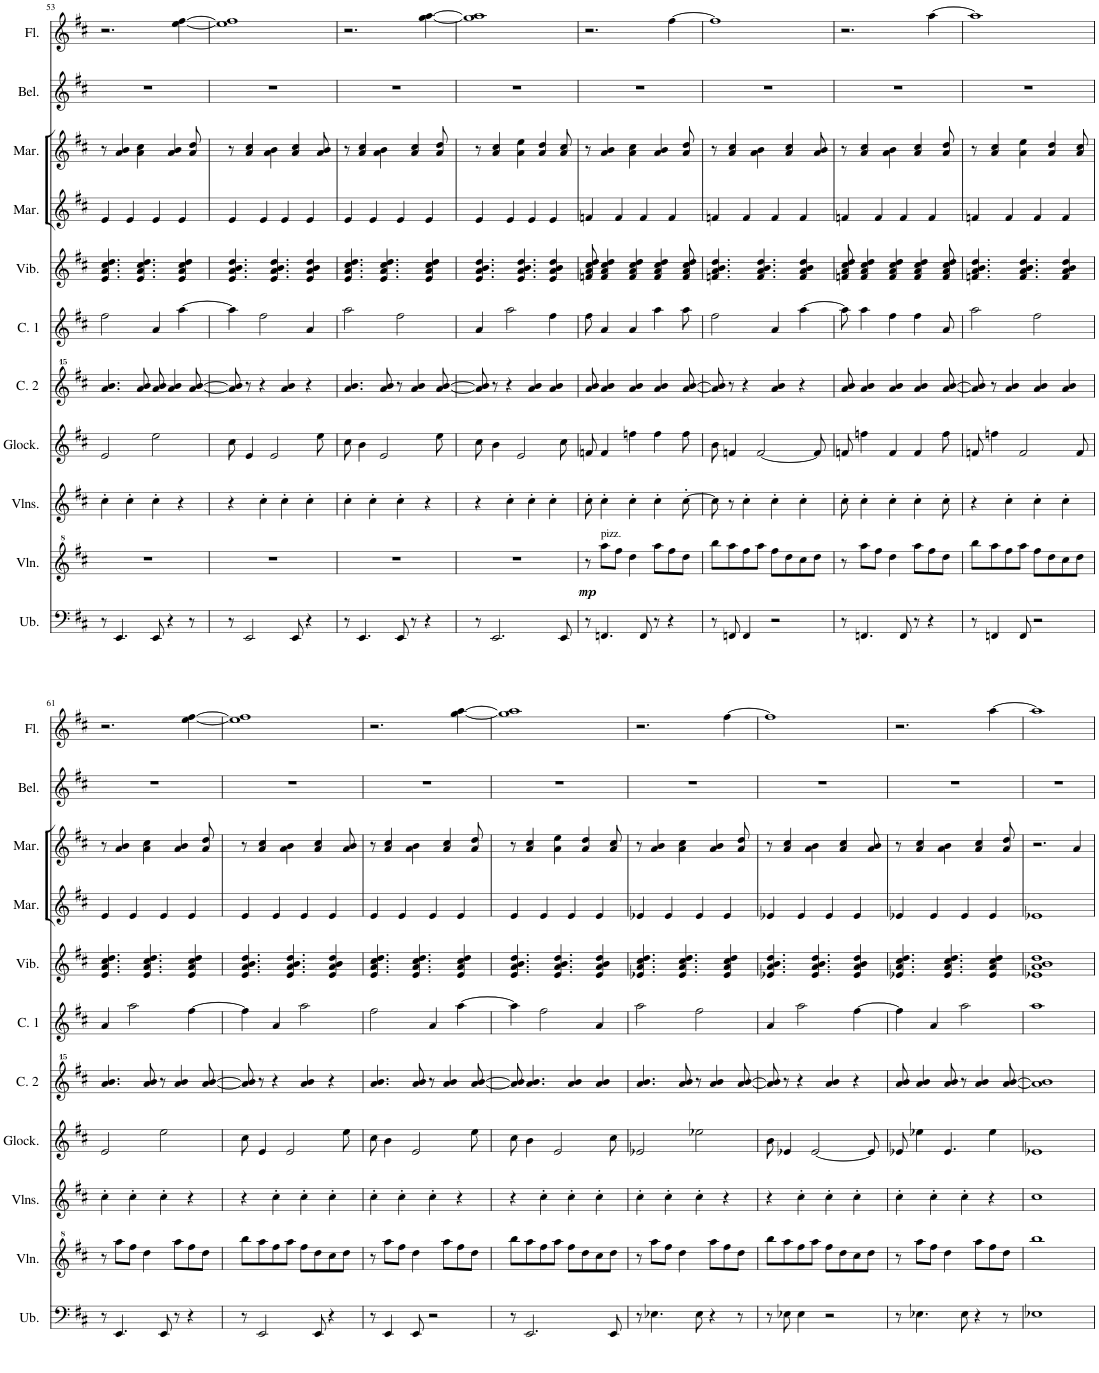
**kern	**kern	**dynam	**kern	**kern	**kern	**kern	**kern	**kern	**kern	**kern	**kern
*part11	*part10	*part10	*part9	*part8	*part7	*part6	*part5	*part4	*part3	*part2	*part1
*staff11	*staff10	*staff10	*staff9	*staff8	*staff7	*staff6	*staff5	*staff4	*staff3	*staff2	*staff1
*I"Upright Bass	*I"Violin	*	*I"Violins	*I"Glockenspiel	*I"Celesta 2	*I"Celesta 1	*I"Vibraphone	*I"Marimba	*I"Marimba	*I"Tubular Bells	*I"Flute
*I'Ub.	*I'Vln.	*	*I'Vlns.	*I'Glock.	*I'C. 2	*I'C. 1	*I'Vib.	*I'Mar.	*I'Mar.	*I'Bel.	*I'Fl.
!!LO:PB:g=z
*clefF4	*clefG^2	*	*clefG2	*clefG2	*clefG^^2	*clefG2	*clefG2	*clefG2	*clefG2	*clefG2	*clefG2
*Trd7c12	*	*	*	*Trd-14c-24	*	*	*	*	*	*	*
*k[f#c#]	*k[f#c#]	*	*k[f#c#]	*k[f#c#]	*k[f#c#]	*k[f#c#]	*k[f#c#]	*k[f#c#]	*k[f#c#]	*k[f#c#]	*k[f#c#]
*M4/4	*M4/4	*	*M4/4	*M4/4	*M4/4	*M4/4	*M4/4	*M4/4	*M4/4	*M4/4	*M4/4
=53	=53	=53	=53	=53	=53	=53	=53	=53	=53	=53	=53
8r	1r	.	4cc#'\	2e/	4.aaa/ 4.bbb/	2ff#\	4.e/ 4.a/ 4.cc#/ 4.dd/	4e/	8r	1r	2.r
4.EE/	.	.	.	.	.	.	.	.	4a/ 4b/	.	.
.	.	.	4cc#'\	.	.	.	.	4e/	.	.	.
.	.	.	.	.	8aaa/ 8bbb/	.	4.e/ 4.a/ 4.cc#/ 4.dd/	.	4a\ 4cc#\	.	.
8EE/	.	.	4cc#'\	2ee\	8aaa/ 8bbb/	4a/	.	4e/	.	.	.
4r	.	.	.	.	4aaa/ 4bbb/	.	.	.	4a/ 4b/	.	.
.	.	.	4r	.	.	[4aa\	4e/ 4a/ 4cc#/ 4dd/	4e/	.	.	[4ee\ [4ff#\
8r	.	.	.	.	[8aaa/ [8bbb/	.	.	.	8a/ 8dd/	.	.
=54	=54	=54	=54	=54	=54	=54	=54	=54	=54	=54	=54
8r	1r	.	4r	8cc#\	8aaa/] 8bbb/]	4aa\]	4.e/ 4.a/ 4.b/ 4.dd/	4e/	8r	1r	1ee] 1ff#]
2EE/	.	.	.	4e/	8r	.	.	.	4a/ 4cc#/	.	.
.	.	.	4cc#'\	.	4r	2ff#\	.	4e/	.	.	.
.	.	.	.	2e/	.	.	4.e/ 4.a/ 4.b/ 4.dd/	.	4a\ 4b\	.	.
.	.	.	4cc#'\	.	4aaa/ 4bbb/	.	.	4e/	.	.	.
8EE/	.	.	.	.	.	.	.	.	4a/ 4cc#/	.	.
4r	.	.	4cc#'\	.	4r	4a/	4e/ 4a/ 4b/ 4dd/	4e/	.	.	.
.	.	.	.	8ee\	.	.	.	.	8a/ 8b/	.	.
=55	=55	=55	=55	=55	=55	=55	=55	=55	=55	=55	=55
8r	1r	.	4cc#'\	8cc#\	4.aaa/ 4.bbb/	2aa\	4.e/ 4.a/ 4.cc#/ 4.dd/	4e/	8r	1r	2.r
4.EE/	.	.	.	4b\	.	.	.	.	4a/ 4cc#/	.	.
.	.	.	4cc#'\	.	.	.	.	4e/	.	.	.
.	.	.	.	2e/	8aaa/ 8bbb/	.	4.e/ 4.a/ 4.cc#/ 4.dd/	.	4a\ 4b\	.	.
8EE/	.	.	4cc#'\	.	8r	2ff#\	.	4e/	.	.	.
8r	.	.	.	.	4aaa/ 4bbb/	.	.	.	4a/ 4cc#/	.	.
4r	.	.	4r	.	.	.	4e/ 4a/ 4cc#/ 4dd/	4e/	.	.	[4gg\ [4aa\
.	.	.	.	8ee\	[8aaa/ [8bbb/	.	.	.	8a/ 8dd/	.	.
=56	=56	=56	=56	=56	=56	=56	=56	=56	=56	=56	=56
8r	1r	.	4r	8cc#\	8aaa/] 8bbb/]	4a/	4.e/ 4.a/ 4.b/ 4.dd/	4e/	8r	1r	1gg] 1aa]
2.EE/	.	.	.	4b\	8r	.	.	.	4a/ 4cc#/	.	.
.	.	.	4cc#'\	.	4r	2aa\	.	4e/	.	.	.
.	.	.	.	2e/	.	.	4.e/ 4.a/ 4.b/ 4.dd/	.	4a\ 4ee\	.	.
.	.	.	4cc#'\	.	4aaa/ 4bbb/	.	.	4e/	.	.	.
.	.	.	.	.	.	.	.	.	4a/ 4dd/	.	.
.	.	.	4cc#'\	.	4aaa/ 4bbb/	4ff#\	4e/ 4a/ 4b/ 4dd/	4e/	.	.	.
8EE/	.	.	.	8cc#\	.	.	.	.	8a/ 8cc#/	.	.
=57	=57	=57	=57	=57	=57	=57	=57	=57	=57	=57	=57
!	!	!LO:DY:b	!	!	!	!	!	!	!	!	!
8r	8r	mp	8cc#'\	8fn/	8aaa/ 8bbb/	8ff#\	8fn/ 8a/ 8cc#/ 8dd/	4fn/	8r	1r	2.r
!	!LO:TX:a:t=pizz.	!	!	!	!	!	!	!	!	!	!
4.FFn/	8aaa\L	.	4cc#'\	4f/	4aaa/ 4bbb/	4a/	4f/ 4a/ 4cc#/ 4dd/	.	4a/ 4b/	.	.
.	8fff#\J	.	.	.	.	.	.	4f/	.	.	.
.	4ddd\	.	4cc#'\	4ffn\	4aaa/ 4bbb/	4a/	4f/ 4a/ 4cc#/ 4dd/	.	4a\ 4cc#\	.	.
8FF/	.	.	.	.	.	.	.	4f/	.	.	.
8r	8aaa\L	.	4cc#'\	4ff\	4aaa/ 4bbb/	4aa\	4f/ 4a/ 4cc#/ 4dd/	.	4a/ 4b/	.	.
4r	8fff#\	.	.	.	.	.	.	4f/	.	.	[4ff#\
.	8ddd\J	.	[8cc#'\	8ff\	[8aaa/ [8bbb/	8aa\	8f/ 8a/ 8cc#/ 8dd/	.	8a/ 8dd/	.	.
=58	=58	=58	=58	=58	=58	=58	=58	=58	=58	=58	=58
8r	8bbb\L	.	8cc#\]	8b\	8aaa/] 8bbb/]	2ff#\	4.fn/ 4.a/ 4.b/ 4.dd/	4fn/	8r	1r	1ff#]
8FFn/	8aaa\	.	8r	4fn/	8r	.	.	.	4a/ 4cc#/	.	.
4FF/	8fff#\	.	4cc#'\	.	4r	.	.	4f/	.	.	.
.	8aaa\J	.	.	[2f/	.	.	4.f/ 4.a/ 4.b/ 4.dd/	.	4a\ 4b\	.	.
2r	8fff#\L	.	4cc#'\	.	4aaa/ 4bbb/	4a/	.	4f/	.	.	.
.	8ddd\	.	.	.	.	.	.	.	4a/ 4cc#/	.	.
.	8ccc#\	.	4cc#'\	.	4r	[4aa\	4f/ 4a/ 4b/ 4dd/	4f/	.	.	.
.	8ddd\J	.	.	8f/]	.	.	.	.	8a/ 8b/	.	.
=59	=59	=59	=59	=59	=59	=59	=59	=59	=59	=59	=59
8r	8r	.	8cc#'\	8fn/	8aaa/ 8bbb/	8aa\]	8fn/ 8a/ 8cc#/ 8dd/	4fn/	8r	1r	2.r
4.FFn/	8aaa\L	.	4cc#'\	4ffn\	4aaa/ 4bbb/	4aa\	4f/ 4a/ 4cc#/ 4dd/	.	4a/ 4cc#/	.	.
.	8fff#\J	.	.	.	.	.	.	4f/	.	.	.
.	4ddd\	.	4cc#'\	4f/	4aaa/ 4bbb/	4ff#\	4f/ 4a/ 4cc#/ 4dd/	.	4a\ 4b\	.	.
8FF/	.	.	.	.	.	.	.	4f/	.	.	.
8r	8aaa\L	.	4cc#'\	4f/	4aaa/ 4bbb/	4ff#\	4f/ 4a/ 4cc#/ 4dd/	.	4a/ 4cc#/	.	.
4r	8fff#\	.	.	.	.	.	.	4f/	.	.	[4aa\
.	8ddd\J	.	8cc#'\	8ff\	[8aaa/ [8bbb/	8a/	8f/ 8a/ 8cc#/ 8dd/	.	8a/ 8dd/	.	.
=60	=60	=60	=60	=60	=60	=60	=60	=60	=60	=60	=60
8r	8bbb\L	.	4r	8fn/	8aaa/] 8bbb/]	2aa\	4.fn/ 4.a/ 4.b/ 4.dd/	4fn/	8r	1r	1aa]
4FFn/	8aaa\	.	.	4ffn\	8r	.	.	.	4a/ 4cc#/	.	.
.	8fff#\	.	4cc#'\	.	4aaa/ 4bbb/	.	.	4f/	.	.	.
8FF/	8aaa\J	.	.	2f/	.	.	4.f/ 4.a/ 4.b/ 4.dd/	.	4a\ 4ee\	.	.
2r	8fff#\L	.	4cc#'\	.	4aaa/ 4bbb/	2ff#\	.	4f/	.	.	.
.	8ddd\	.	.	.	.	.	.	.	4a/ 4dd/	.	.
.	8ccc#\	.	4cc#'\	.	4aaa/ 4bbb/	.	4f/ 4a/ 4b/ 4dd/	4f/	.	.	.
.	8ddd\J	.	.	8f/	.	.	.	.	8a/ 8cc#/	.	.
!!LO:LB:g=z
=61	=61	=61	=61	=61	=61	=61	=61	=61	=61	=61	=61
8r	8r	.	4cc#'\	2e/	4.aaa/ 4.bbb/	4a/	4.e/ 4.a/ 4.cc#/ 4.dd/	4e/	8r	1r	2.r
4.EE/	8aaa\L	.	.	.	.	.	.	.	4a/ 4b/	.	.
.	8fff#\J	.	4cc#'\	.	.	2aa\	.	4e/	.	.	.
.	4ddd\	.	.	.	8aaa/ 8bbb/	.	4.e/ 4.a/ 4.cc#/ 4.dd/	.	4a\ 4cc#\	.	.
8EE/	.	.	4cc#'\	2ee\	8r	.	.	4e/	.	.	.
8r	8aaa\L	.	.	.	4aaa/ 4bbb/	.	.	.	4a/ 4b/	.	.
4r	8fff#\	.	4r	.	.	[4ff#\	4e/ 4a/ 4cc#/ 4dd/	4e/	.	.	[4ee\ [4ff#\
.	8ddd\J	.	.	.	[8aaa/ [8bbb/	.	.	.	8a/ 8dd/	.	.
=62	=62	=62	=62	=62	=62	=62	=62	=62	=62	=62	=62
8r	8bbb\L	.	4r	8cc#\	8aaa/] 8bbb/]	4ff#\]	4.e/ 4.a/ 4.b/ 4.dd/	4e/	8r	1r	1ee] 1ff#]
2EE/	8aaa\	.	.	4e/	8r	.	.	.	4a/ 4cc#/	.	.
.	8fff#\	.	4cc#'\	.	4r	4a/	.	4e/	.	.	.
.	8aaa\J	.	.	2e/	.	.	4.e/ 4.a/ 4.b/ 4.dd/	.	4a\ 4b\	.	.
.	8fff#\L	.	4cc#'\	.	4aaa/ 4bbb/	2aa\	.	4e/	.	.	.
8EE/	8ddd\	.	.	.	.	.	.	.	4a/ 4cc#/	.	.
4r	8ccc#\	.	4cc#'\	.	4r	.	4e/ 4a/ 4b/ 4dd/	4e/	.	.	.
.	8ddd\J	.	.	8ee\	.	.	.	.	8a/ 8b/	.	.
=63	=63	=63	=63	=63	=63	=63	=63	=63	=63	=63	=63
8r	8r	.	4cc#'\	8cc#\	4.aaa/ 4.bbb/	2ff#\	4.e/ 4.a/ 4.cc#/ 4.dd/	4e/	8r	1r	2.r
4EE/	8aaa\L	.	.	4b\	.	.	.	.	4a/ 4cc#/	.	.
.	8fff#\J	.	4cc#'\	.	.	.	.	4e/	.	.	.
8EE/	4ddd\	.	.	2e/	8aaa/ 8bbb/	.	4.e/ 4.a/ 4.cc#/ 4.dd/	.	4a\ 4b\	.	.
2r	.	.	4cc#'\	.	8r	4a/	.	4e/	.	.	.
.	8aaa\L	.	.	.	4aaa/ 4bbb/	.	.	.	4a/ 4cc#/	.	.
.	8fff#\	.	4r	.	.	[4aa\	4e/ 4a/ 4cc#/ 4dd/	4e/	.	.	[4gg\ [4aa\
.	8ddd\J	.	.	8ee\	[8aaa/ [8bbb/	.	.	.	8a/ 8dd/	.	.
=64	=64	=64	=64	=64	=64	=64	=64	=64	=64	=64	=64
8r	8bbb\L	.	4r	8cc#\	8aaa/] 8bbb/]	4aa\]	4.e/ 4.a/ 4.b/ 4.dd/	4e/	8r	1r	1gg] 1aa]
2.EE/	8aaa\	.	.	4b\	4.aaa/ 4.bbb/	.	.	.	4a/ 4cc#/	.	.
.	8fff#\	.	4cc#'\	.	.	2ff#\	.	4e/	.	.	.
.	8aaa\J	.	.	2e/	.	.	4.e/ 4.a/ 4.b/ 4.dd/	.	4a\ 4ee\	.	.
.	8fff#\L	.	4cc#'\	.	4aaa/ 4bbb/	.	.	4e/	.	.	.
.	8ddd\	.	.	.	.	.	.	.	4a/ 4dd/	.	.
.	8ccc#\	.	4cc#'\	.	4aaa/ 4bbb/	4a/	4e/ 4a/ 4b/ 4dd/	4e/	.	.	.
8EE/	8ddd\J	.	.	8cc#\	.	.	.	.	8a/ 8cc#/	.	.
=65	=65	=65	=65	=65	=65	=65	=65	=65	=65	=65	=65
8r	8r	.	4cc#'\	2e-X/	4.aaa/ 4.bbb/	2aa\	4.e-X/ 4.a/ 4.cc#/ 4.dd/	4e-X/	8r	1r	2.r
4.E-X\	8aaa\L	.	.	.	.	.	.	.	4a/ 4b/	.	.
.	8fff#\J	.	4cc#'\	.	.	.	.	4e-/	.	.	.
.	4ddd\	.	.	.	8aaa/ 8bbb/	.	4.e-/ 4.a/ 4.cc#/ 4.dd/	.	4a\ 4cc#\	.	.
8E-\	.	.	4cc#'\	2ee-X\	8r	2ff#\	.	4e-/	.	.	.
4r	8aaa\L	.	.	.	4aaa/ 4bbb/	.	.	.	4a/ 4b/	.	.
.	8fff#\	.	4r	.	.	.	4e-/ 4a/ 4cc#/ 4dd/	4e-/	.	.	[4ff#\
8r	8ddd\J	.	.	.	[8aaa/ [8bbb/	.	.	.	8a/ 8dd/	.	.
=66	=66	=66	=66	=66	=66	=66	=66	=66	=66	=66	=66
8r	8bbb\L	.	4r	8b\	8aaa/] 8bbb/]	4a/	4.e-X/ 4.a/ 4.b/ 4.dd/	4e-X/	8r	1r	1ff#]
8E-X\	8aaa\	.	.	4e-X/	8r	.	.	.	4a/ 4cc#/	.	.
4E-\	8fff#\	.	4cc#'\	.	4r	2aa\	.	4e-/	.	.	.
.	8aaa\J	.	.	[2e-/	.	.	4.e-/ 4.a/ 4.b/ 4.dd/	.	4a\ 4b\	.	.
2r	8fff#\L	.	4cc#'\	.	4aaa/ 4bbb/	.	.	4e-/	.	.	.
.	8ddd\	.	.	.	.	.	.	.	4a/ 4cc#/	.	.
.	8ccc#\	.	4cc#'\	.	4r	[4ff#\	4e-/ 4a/ 4b/ 4dd/	4e-/	.	.	.
.	8ddd\J	.	.	8e-/]	.	.	.	.	8a/ 8b/	.	.
=67	=67	=67	=67	=67	=67	=67	=67	=67	=67	=67	=67
8r	8r	.	4cc#'\	8e-X/	8aaa/ 8bbb/	4ff#\]	4.e-X/ 4.a/ 4.cc#/ 4.dd/	4e-X/	8r	1r	2.r
4.E-X\	8aaa\L	.	.	4ee-X\	4aaa/ 4bbb/	.	.	.	4a/ 4cc#/	.	.
.	8fff#\J	.	4cc#'\	.	.	4a/	.	4e-/	.	.	.
.	4ddd\	.	.	4.e-/	8aaa/ 8bbb/	.	4.e-/ 4.a/ 4.cc#/ 4.dd/	.	4a\ 4b\	.	.
8E-\	.	.	4cc#'\	.	8r	2aa\	.	4e-/	.	.	.
4r	8aaa\L	.	.	.	4aaa/ 4bbb/	.	.	.	4a/ 4cc#/	.	.
.	8fff#\	.	4r	4ee-\	.	.	4e-/ 4a/ 4cc#/ 4dd/	4e-/	.	.	[4aa\
8r	8ddd\J	.	.	.	[8aaa/ [8bbb/	.	.	.	8a/ 8dd/	.	.
=68	=68	=68	=68	=68	=68	=68	=68	=68	=68	=68	=68
1E-X	1bbb	.	1cc#	1e-X	1aaa] 1bbb]	1aa	1e-X 1a 1b 1dd	1e-X	2.r	1r	1aa]
.	.	.	.	.	.	.	.	.	4a/	.	.
=	=	=	=	=	=	=	=	=	=	=	=
*-	*-	*-	*-	*-	*-	*-	*-	*-	*-	*-	*-
